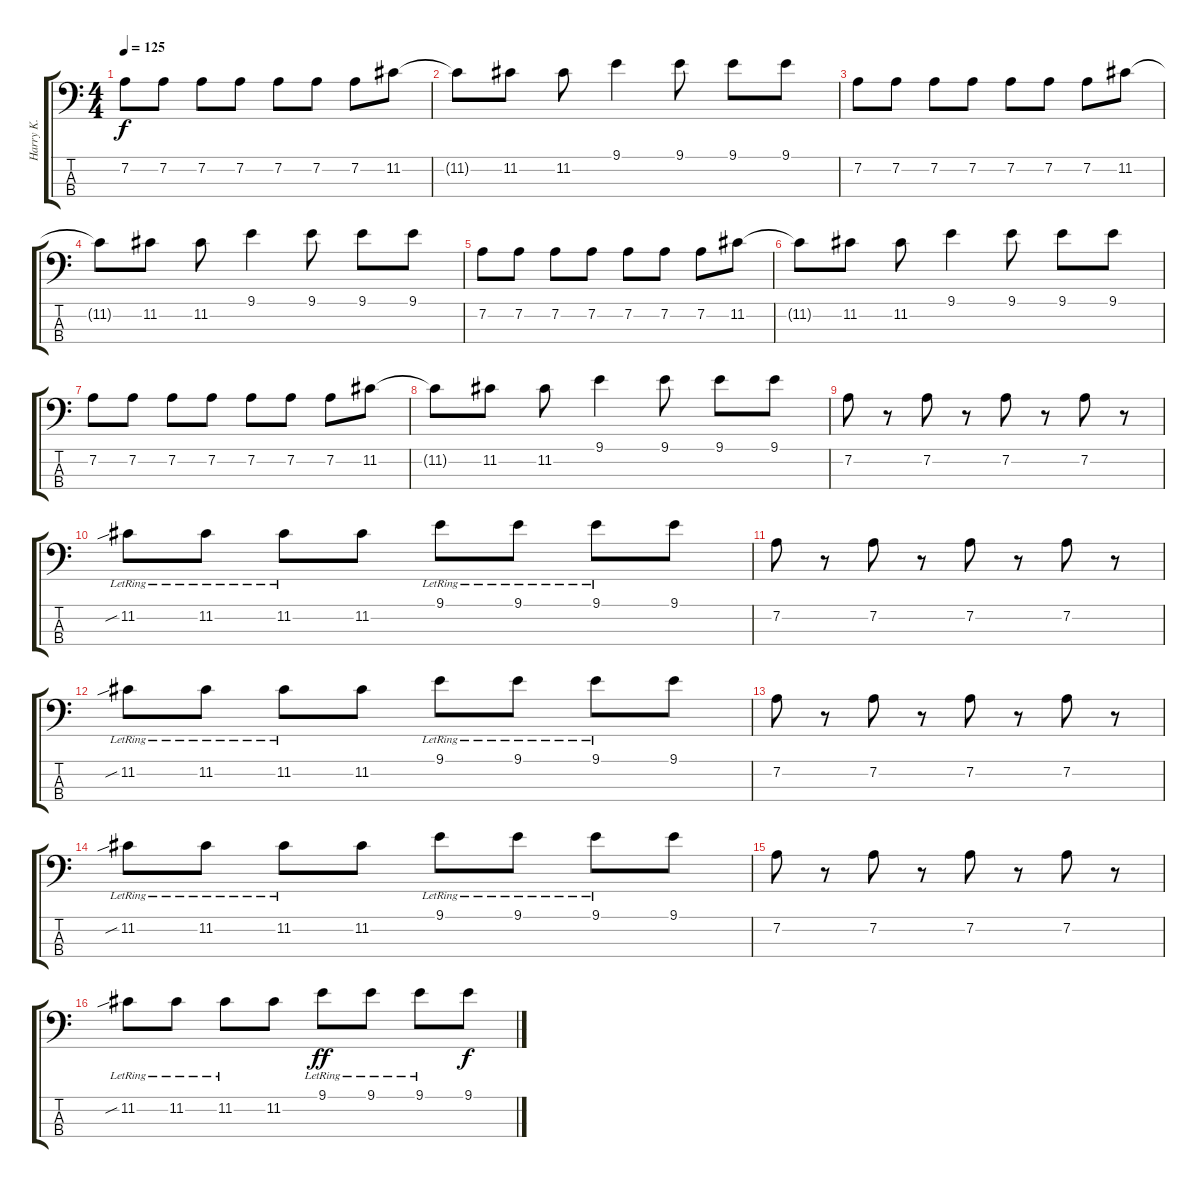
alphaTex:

\track ("Harry K." "Harry K.") {instrument electricbasspick}
\staff {score tabs}
\tuning (G2 D2 A1 E1) {hide}
\ts (4 4)
\tempo 125
\clef f4
\ks c
7.2.8{dy f} 7.2.8 7.2.8 7.2.8 7.2.8 7.2.8 7.2.8 11.2.8 |
11.2{t}.8 11.2.8 11.2.8 9.1.4 9.1.8 9.1.8 9.1.8 |
7.2.8 7.2.8 7.2.8 7.2.8 7.2.8 7.2.8 7.2.8 11.2.8 |
11.2{t}.8 11.2.8 11.2.8 9.1.4 9.1.8 9.1.8 9.1.8 |
7.2.8 7.2.8 7.2.8 7.2.8 7.2.8 7.2.8 7.2.8 11.2.8 |
11.2{t}.8 11.2.8 11.2.8 9.1.4 9.1.8 9.1.8 9.1.8 |
7.2.8 7.2.8 7.2.8 7.2.8 7.2.8 7.2.8 7.2.8 11.2.8 |
11.2{t}.8 11.2.8 11.2.8 9.1.4 9.1.8 9.1.8 9.1.8 |
7.2.8 r.8 7.2.8 r.8 7.2.8 r.8 7.2.8 r.8 |
11.2{sib lr}.8 11.2{lr}.8 11.2{lr}.8 11.2.8 9.1{lr}.8 9.1{lr}.8 9.1{lr}.8 9.1.8 |
7.2.8 r.8 7.2.8 r.8 7.2.8 r.8 7.2.8 r.8 |
11.2{sib lr}.8 11.2{lr}.8 11.2{lr}.8 11.2.8 9.1{lr}.8 9.1{lr}.8 9.1{lr}.8 9.1.8 |
7.2.8 r.8 7.2.8 r.8 7.2.8 r.8 7.2.8 r.8 |
11.2{sib lr}.8 11.2{lr}.8 11.2{lr}.8 11.2.8 9.1{lr}.8 9.1{lr}.8 9.1{lr}.8 9.1.8 |
7.2.8 r.8 7.2.8 r.8 7.2.8 r.8 7.2.8 r.8 |
11.2{sib lr}.8 11.2{lr}.8 11.2{lr}.8 11.2.8 9.1{lr}.8{dy ff} 9.1{lr}.8 9.1{lr}.8 9.1.8{dy f}
